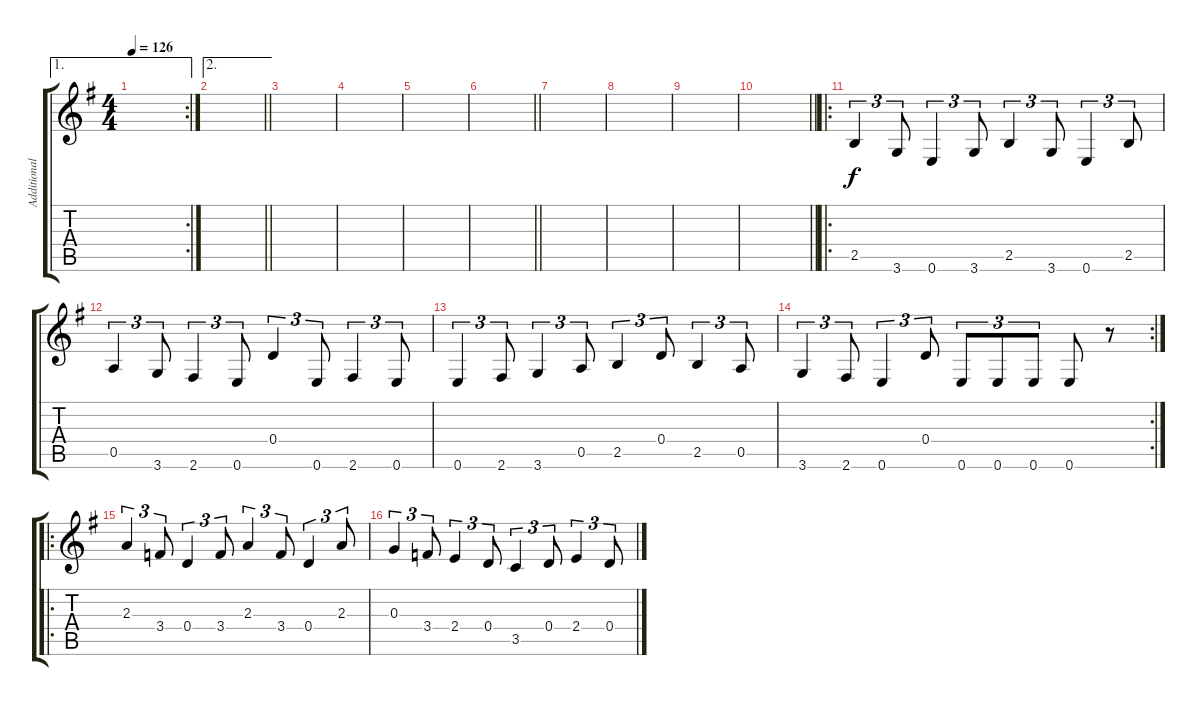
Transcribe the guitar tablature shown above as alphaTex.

\track ("Additional One" "Additional") {instrument distortionguitar}
\staff {score tabs}
\tuning (E4 B3 G3 D3 A2 E2) {hide}
\ae 1
\rc 2
\ts (4 4)
\tempo 126
\clef g2
\ks eminor
|
\ae 2
\barLineRight lightlight
|
|
|
|
\barLineRight lightlight
|
|
|
|
\barLineRight lightlight
|
\ro
2.5.4{tu (3 2)} 3.6.8{tu (3 2)} 0.6.4{tu (3 2)} 3.6.8{tu (3 2)} 2.5.4{tu (3 2)} 3.6.8{tu (3 2)} 0.6.4{tu (3 2)} 2.5.8{tu (3 2)} |
0.5.4{tu (3 2)} 3.6.8{tu (3 2)} 2.6.4{tu (3 2)} 0.6.8{tu (3 2)} 0.4.4{tu (3 2)} 0.6.8{tu (3 2)} 2.6.4{tu (3 2)} 0.6.8{tu (3 2)} |
0.6.4{tu (3 2)} 2.6.8{tu (3 2)} 3.6.4{tu (3 2)} 0.5.8{tu (3 2)} 2.5.4{tu (3 2)} 0.4.8{tu (3 2)} 2.5.4{tu (3 2)} 0.5.8{tu (3 2)} |
\rc 2
3.6.4{tu (3 2)} 2.6.8{tu (3 2)} 0.6.4{tu (3 2)} 0.4.8{tu (3 2)} 0.6.8{tu (3 2)} 0.6.8{tu (3 2)} 0.6.8{tu (3 2)} 0.6.8 r.8 |
\ro
2.3.4{tu (3 2)} 3.4.8{tu (3 2)} 0.4.4{tu (3 2)} 3.4.8{tu (3 2)} 2.3.4{tu (3 2)} 3.4.8{tu (3 2)} 0.4.4{tu (3 2)} 2.3.8{tu (3 2)} |
0.3.4{tu (3 2)} 3.4.8{tu (3 2)} 2.4.4{tu (3 2)} 0.4.8{tu (3 2)} 3.5.4{tu (3 2)} 0.4.8{tu (3 2)} 2.4.4{tu (3 2)} 0.4.8{tu (3 2)}
